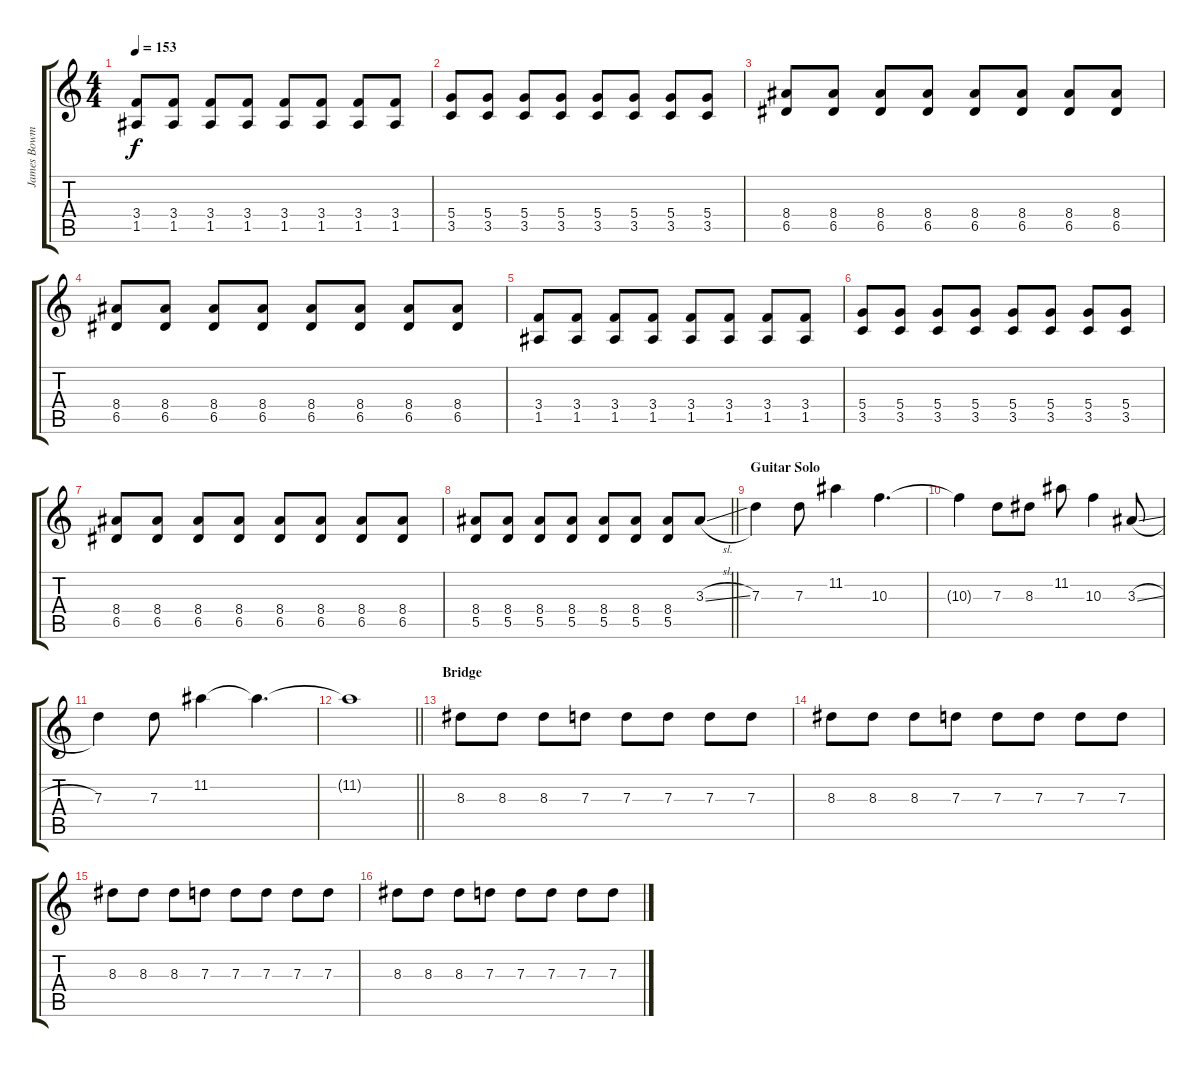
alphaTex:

\track ("James Bowman (Lead Guitar)" "James Bowm") {instrument overdrivenguitar}
\staff {score tabs}
\tuning (E4 B3 G3 D3 A2 E2) {hide}
\ts (4 4)
\tempo 153
\clef g2
\ks c
(3.4 1.5).8{dy f} (3.4 1.5).8 (3.4 1.5).8 (3.4 1.5).8 (3.4 1.5).8 (3.4 1.5).8 (3.4 1.5).8 (3.4 1.5).8 |
(5.4 3.5).8 (5.4 3.5).8 (5.4 3.5).8 (5.4 3.5).8 (5.4 3.5).8 (5.4 3.5).8 (5.4 3.5).8 (5.4 3.5).8 |
(8.4 6.5).8 (8.4 6.5).8 (8.4 6.5).8 (8.4 6.5).8 (8.4 6.5).8 (8.4 6.5).8 (8.4 6.5).8 (8.4 6.5).8 |
(8.4 6.5).8 (8.4 6.5).8 (8.4 6.5).8 (8.4 6.5).8 (8.4 6.5).8 (8.4 6.5).8 (8.4 6.5).8 (8.4 6.5).8 |
(3.4 1.5).8 (3.4 1.5).8 (3.4 1.5).8 (3.4 1.5).8 (3.4 1.5).8 (3.4 1.5).8 (3.4 1.5).8 (3.4 1.5).8 |
(5.4 3.5).8 (5.4 3.5).8 (5.4 3.5).8 (5.4 3.5).8 (5.4 3.5).8 (5.4 3.5).8 (5.4 3.5).8 (5.4 3.5).8 |
(8.4 6.5).8 (8.4 6.5).8 (8.4 6.5).8 (8.4 6.5).8 (8.4 6.5).8 (8.4 6.5).8 (8.4 6.5).8 (8.4 6.5).8 |
\barLineRight lightlight
(8.4 5.5).8 (8.4 5.5).8 (8.4 5.5).8 (8.4 5.5).8 (8.4 5.5).8 (8.4 5.5).8 (8.4 5.5).8 3.3{sl}.8 |
\section ("" "Guitar Solo")
7.3.4 7.3.8 11.2.4 10.3.4{d} |
10.3{t}.4 7.3.8 8.3.8 11.2.8 10.3.4 3.3{sl}.8 |
7.3.4 7.3.8 11.2.4 11.2{t}.4{d} |
\barLineRight lightlight
11.2{t}.1 |
\section ("" "Bridge")
8.3.8 8.3.8 8.3.8 7.3.8 7.3.8 7.3.8 7.3.8 7.3.8 |
8.3.8 8.3.8 8.3.8 7.3.8 7.3.8 7.3.8 7.3.8 7.3.8 |
8.3.8 8.3.8 8.3.8 7.3.8 7.3.8 7.3.8 7.3.8 7.3.8 |
8.3.8 8.3.8 8.3.8 7.3.8 7.3.8 7.3.8 7.3.8 7.3.8
